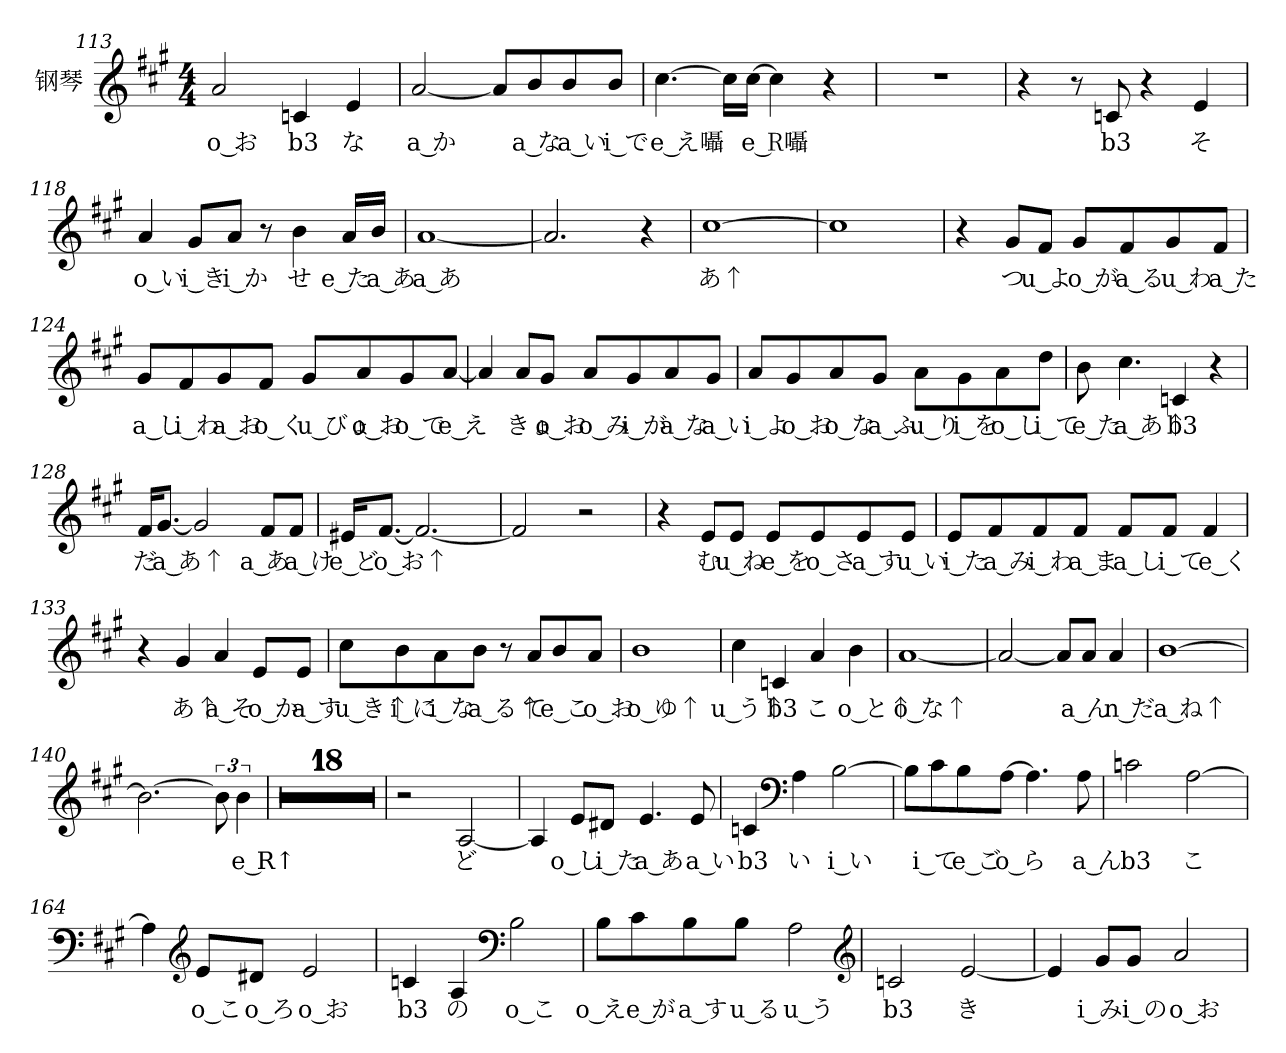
**kern	**text
*part1	*part1
*staff1	*staff1
*I"钢琴	*
*clefG2	*
*k[f#c#g#]	*
*M4/4	*
=113	=113
2a	o お
4cn	b3
4e	- な
=114	=114
[2a	a か
8aL]	.
8b	a な
8b	a い
8bJ	i で
=115	=115
[4.cc#	e え囁
16cc#LL]	.
[16cc#JJ	e R囁
4cc#]	.
4r	.
=116	=116
1r	.
=117	=117
4r	.
8r	.
8cn	b3
4r	.
4e	- そ
=118	=118
4a	o い
8g#L	i き
8aJ	i か
8r	.
4b	- せ
16aLL	e た
16bJJ	a あ
=119	=119
[1a	a あ
=120	=120
2.a]	.
4r	.
=121	=121
[1cc#	- あ↑
=122	=122
1cc#]	.
=123	=123
4r	.
8g#L	- つ
8f#J	u よ
8g#L	o が
8f#	a る
8g#	u わ
8f#J	a た
=124	=124
8g#L	a し
8f#	i わ
8g#	a お
8f#J	o く
8g#L	u びょ
8a	o お
8g#	o で
[8aJ	e え
=125	=125
4a]	.
8aL	- きょ
8g#J	o お
8aL	o み
8g#	i が
8a	a な
8g#J	a い
=126	=126
8aL	i よ
8g#	o お
8a	o な
8g#J	a ふ
8aL	u り
8g#	i を
8a	o し
8ddJ	i て
=127	=127
8b	e た
4.cc#	a あ↑
4cn	b3
4r	.
=128	=128
16f#KL	- だ
[8.g#J	a あ↑
2g#]	.
8f#L	a あ
8f#J	a け
=129	=129
16e#XKL	e ど
[8.f#J	o お↑
2.f#_	.
=130	=130
2f#]	.
2r	.
=131	=131
4r	.
8eL	- む
8eJ	u ね
8eL	e を
8e	o さ
8e	a す
8eJ	u い
=132	=132
8eL	i た
8f#	a み
8f#	i わ
8f#J	a ま
8f#L	a し
8f#J	i て
4f#	e く
=133	=133
4r	.
4g#	- あ↑
4a	a そ
8eL	o か
8eJ	a す
=134	=134
8cc#L	u き↑
8b	i に
8a	i な
8bJ	a る↑
8r	.
8aL	- て
8b	e こ
8aJ	o お
=135	=135
1b	o ゆ↑
=136	=136
4cc#	u う↑
4cn	b3
4a	- こ
4b	o と↑
=137	=137
[1a	o な↑
=138	=138
2a_	.
8aL]	.
8aJ	a ん
4a	n だ
=139	=139
[1b	a ね↑
=140	=140
2.b_	.
12b]	.
6b	e R↑
=141	=141
1r	.
=142	=142
1r	.
=143	=143
1r	.
=144	=144
1r	.
=145	=145
1r	.
=146	=146
1r	.
=147	=147
1r	.
=148	=148
1r	.
=149	=149
1r	.
=150	=150
1r	.
=151	=151
1r	.
=152	=152
1r	.
=153	=153
1r	.
=154	=154
1r	.
=155	=155
1r	.
=156	=156
1r	.
=157	=157
1r	.
=158	=158
1r	.
=159	=159
2r	.
[2A	- ど
=160	=160
4A]	.
8eL	o し
8d#XJ	i た
4.e	a あ
8e	a い
=161	=161
4cn	b3
*clefF4	*
4A	- い
[2B	i い
=162	=162
8BL]	.
8c#	i て
8B	e ご
[8AJ	o ら
4.A]	.
8A	a ん
=163	=163
2cn	b3
[2A	- こ
=164	=164
4A]	.
*clefG2	*
8eL	o こ
8d#XJ	o ろ
2e	o お
=165	=165
4cn	b3
4A	- の
*clefF4	*
2B	o こ
=166	=166
8BL	o え
8c#	e が
8B	a す
8BJ	u る
2A	u う
*clefG2	*
=167	=167
2cn	b3
[2e	- き
=168	=168
4e]	.
8g#L	i み
8g#J	i の
2a	o お
=	=
*-	*-
